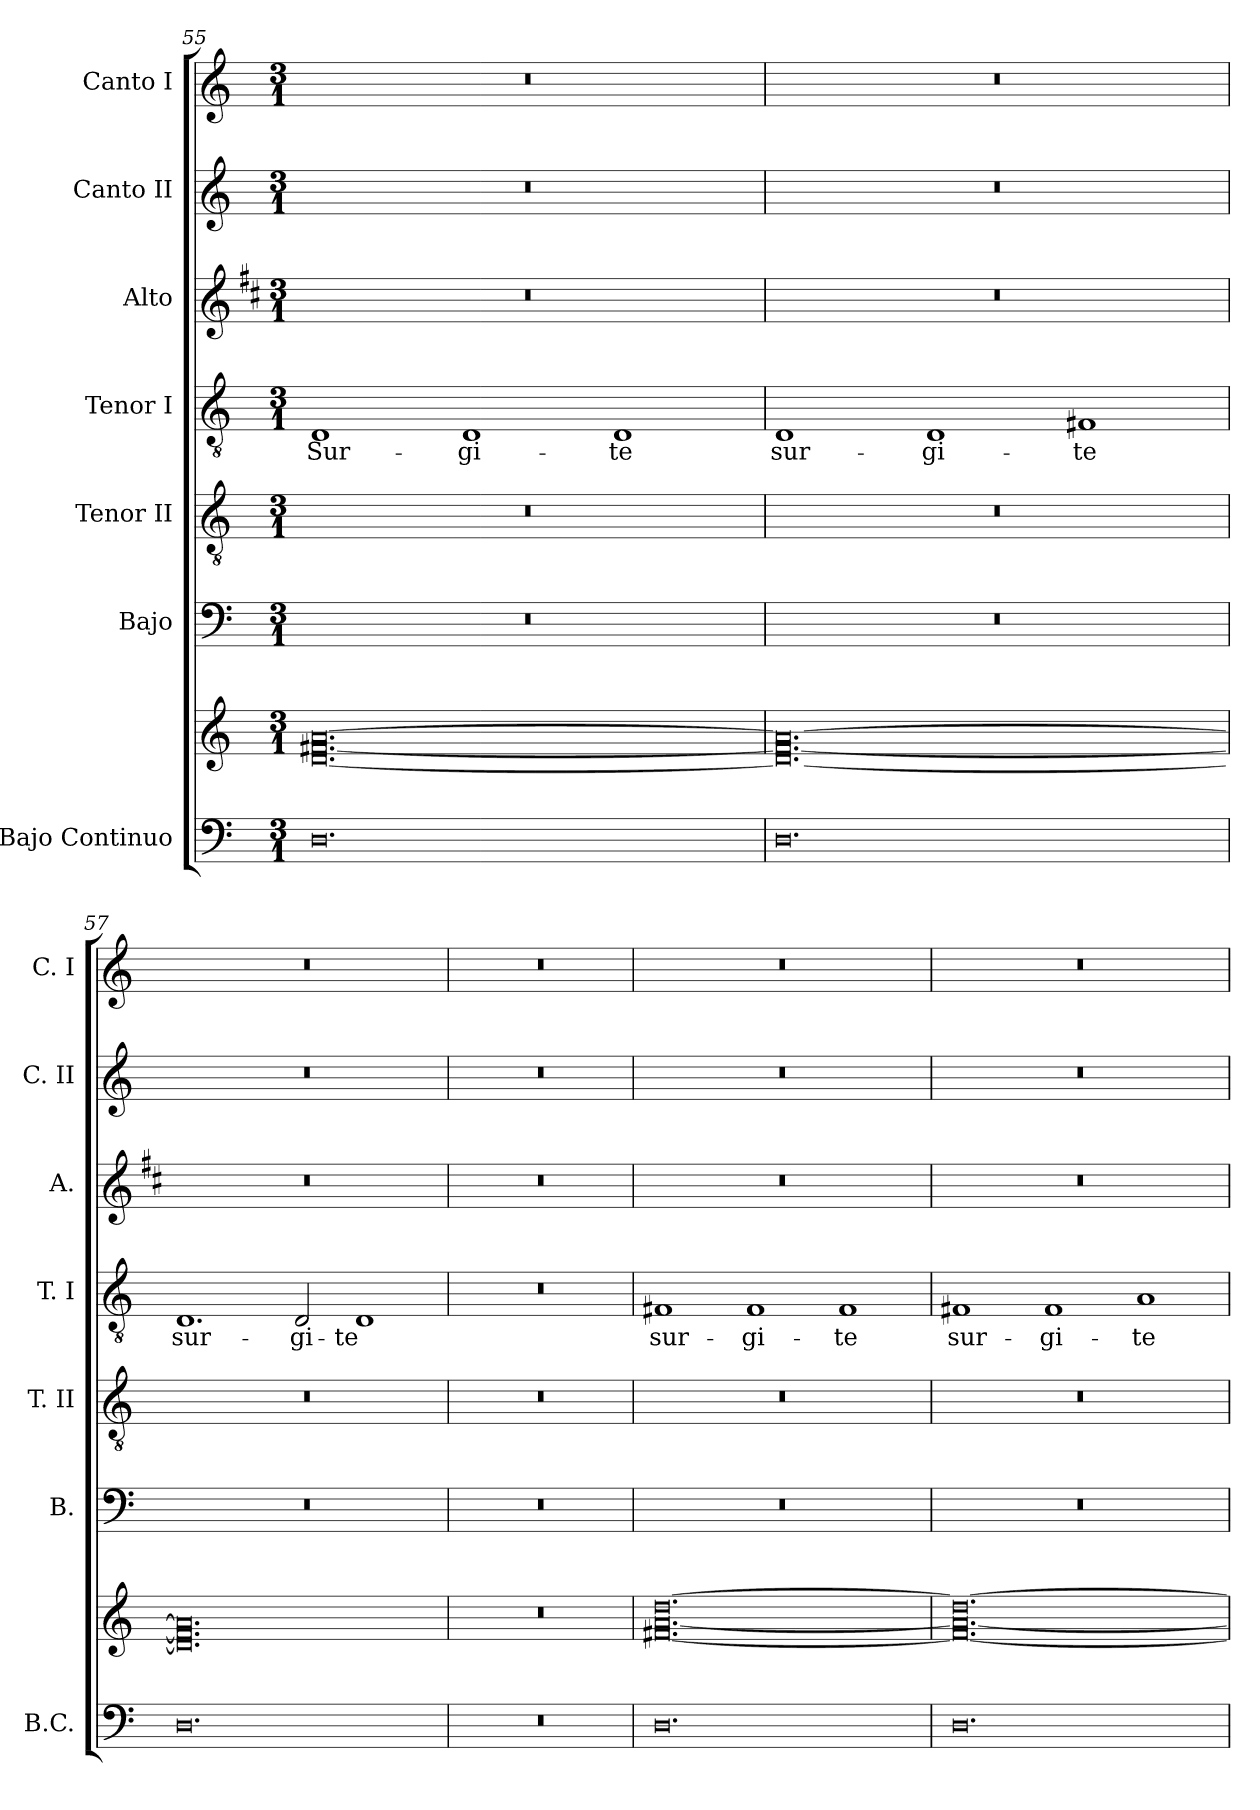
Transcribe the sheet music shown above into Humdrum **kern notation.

**kern	**kern	**kern	**kern	**kern	**text	**kern	**kern	**kern
*part7	*part7	*part6	*part5	*part4	*part4	*part3	*part2	*part1
*staff8	*staff7	*staff6	*staff5	*staff4	*staff4	*staff3	*staff2	*staff1
*I"Bajo Continuo	*	*I"Bajo	*I"Tenor II	*I"Tenor I	*	*I"Alto	*I"Canto II	*I"Canto I
*I'B.C.	*	*I'B.	*I'T. II	*I'T. I	*	*I'A.	*I'C. II	*I'C. I
!!LO:PB:g=z
*clefF4	*clefG2	*clefF4	*clefGv2	*clefGv2	*	*clefG2	*clefG2	*clefG2
*	*	*	*ITrd7c12	*ITrd7c12	*	*ITrd1c2	*	*
*k[]	*k[]	*k[]	*k[]	*k[]	*	*k[]	*k[]	*k[]
*M3/1	*M3/1	*M3/1	*M3/1	*M3/1	*	*M3/1	*M3/1	*M3/1
=55	=55	=55	=55	=55	=55	=55	=55	=55
0.D	[0.d [0.f#X [0.a	0.r	0.r	1DD	Sur-	0.r	0.r	0.r
.	.	.	.	1DD	-gi-	.	.	.
.	.	.	.	1DD	-te	.	.	.
=56	=56	=56	=56	=56	=56	=56	=56	=56
0.D	0.d_ 0.f#_ 0.a_	0.r	0.r	1DD	sur-	0.r	0.r	0.r
.	.	.	.	1DD	-gi-	.	.	.
.	.	.	.	1FF#X	-te	.	.	.
=57	=57	=57	=57	=57	=57	=57	=57	=57
0.D	0.d] 0.f#] 0.a]	0.r	0.r	1.DD	sur-	0.r	0.r	0.r
.	.	.	.	2DD/	-gi-	.	.	.
.	.	.	.	1DD	-te	.	.	.
=58	=58	=58	=58	=58	=58	=58	=58	=58
0.r	0.r	0.r	0.r	0.r	.	0.r	0.r	0.r
=59	=59	=59	=59	=59	=59	=59	=59	=59
0.D	[0.f#X [0.a [0.dd	0.r	0.r	1FF#X	sur-	0.r	0.r	0.r
.	.	.	.	1FF#	-gi-	.	.	.
.	.	.	.	1FF#	-te	.	.	.
=60	=60	=60	=60	=60	=60	=60	=60	=60
0.D	0.f#_ 0.a_ 0.dd_	0.r	0.r	1FF#X	sur-	0.r	0.r	0.r
.	.	.	.	1FF#	-gi-	.	.	.
.	.	.	.	1AA	-te	.	.	.
=	=	=	=	=	=	=	=	=
*-	*-	*-	*-	*-	*-	*-	*-	*-
